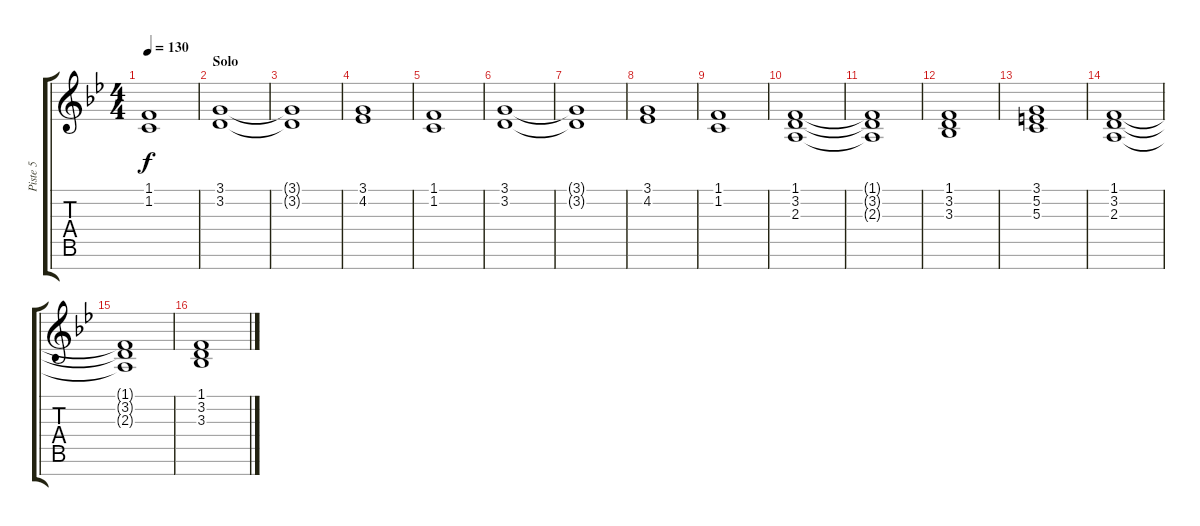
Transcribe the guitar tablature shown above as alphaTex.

\track ("Piste 5" "Piste 5") {instrument lead1square}
\staff {score tabs}
\tuning (E4 B3 G3 D3 A2 E2 B1) {hide}
\ts (4 4)
\tempo 130
\clef g2
\ks gminor
(1.1 1.2).1{dy f} |
\section ("" "Solo")
(3.1 3.2).1 |
(3.1{t} 3.2{t}).1 |
(3.1 4.2).1 |
(1.1 1.2).1 |
(3.1 3.2).1 |
(3.1{t} 3.2{t}).1 |
(3.1 4.2).1 |
(1.1 1.2).1 |
(1.1 3.2 2.3).1 |
(1.1{t} 3.2{t} 2.3{t}).1 |
(1.1 3.2 3.3).1 |
(3.1 5.2 5.3).1 |
(1.1 3.2 2.3).1 |
(1.1{t} 3.2{t} 2.3{t}).1 |
(1.1 3.2 3.3).1
